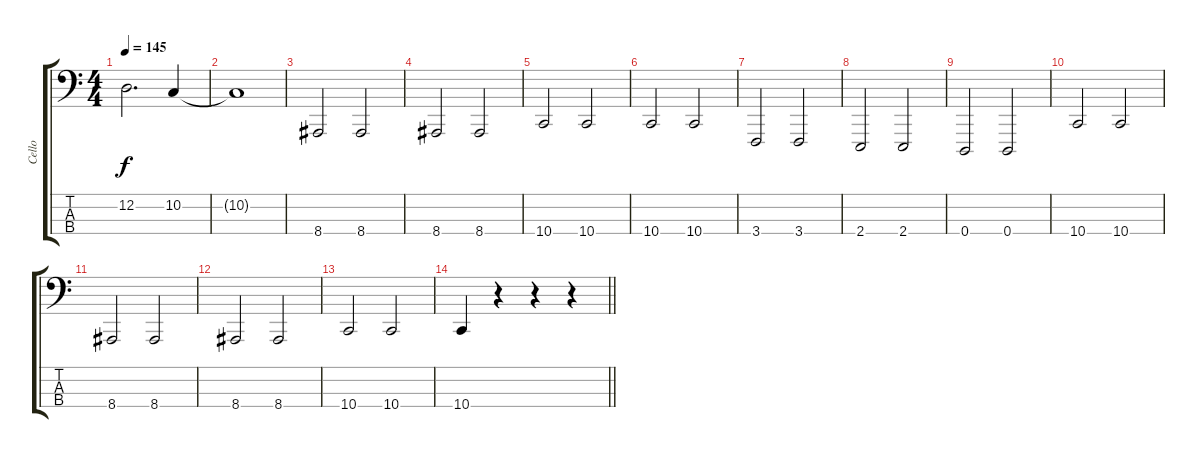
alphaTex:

\track ("Cello" "Cello") {instrument cello}
\staff {score tabs}
\tuning (G2 D2 A1 D1) {hide}
\ts (4 4)
\tempo 145
\clef f4
\ks c
12.2.2{d dy f} 10.2.4 |
10.2{t}.1 |
8.4.2 8.4.2 |
8.4.2 8.4.2 |
10.4.2 10.4.2 |
10.4.2 10.4.2 |
3.4.2 3.4.2 |
2.4.2 2.4.2 |
0.4.2 0.4.2 |
10.4.2 10.4.2 |
8.4.2 8.4.2 |
8.4.2 8.4.2 |
10.4.2 10.4.2 |
\barLineRight lightlight
10.4.4 r.4 r.4 r.4
